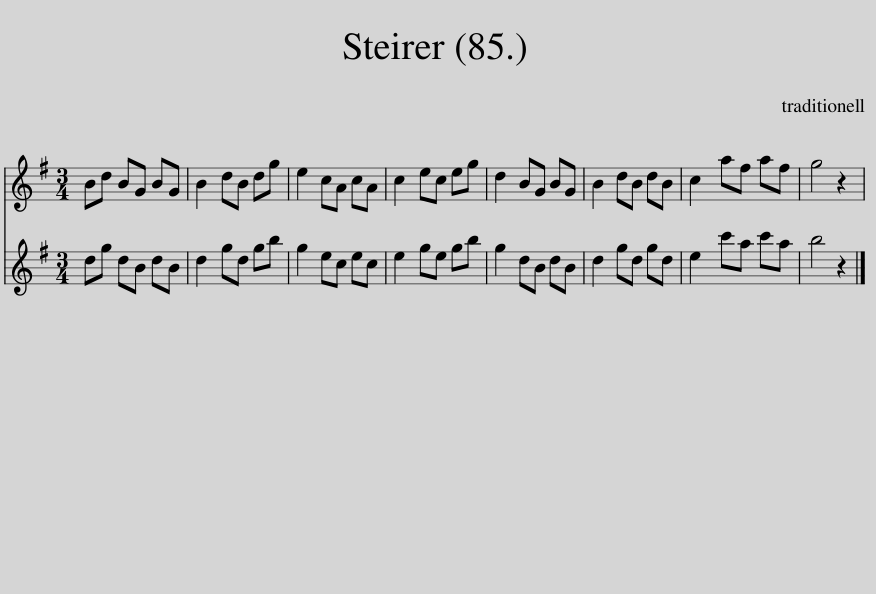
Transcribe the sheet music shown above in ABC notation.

X:1
%%score 1 2
L:1/8
M:3/4
I:linebreak $
K:G
V:1 treble
V:2 treble
V:1
 Bd BG BG | B2 dB dg | e2 cA cA | c2 ec eg | d2 BG BG | %5
 B2 dB dB | c2 af af | g4 z2 | %8
V:2
 dg dB dB | d2 gd gb | g2 ec ec | e2 ge gb | g2 dB dB | %5
 d2 gd gd | e2 c'a c'a | b4 z2 | %8
